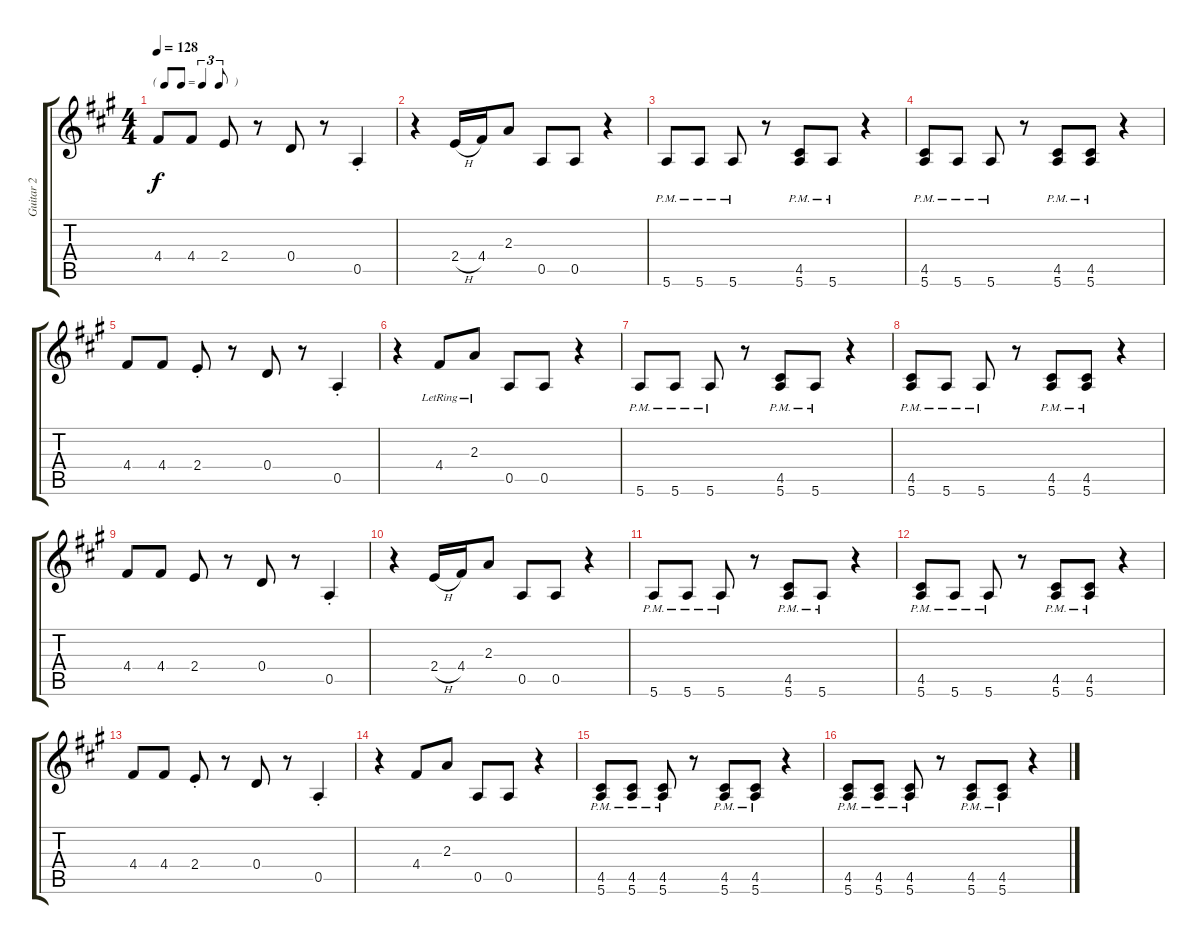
\track ("Guitar 2" "Guitar 2") {instrument electricguitarclean}
\staff {score tabs}
\tuning (E4 B3 G3 D3 A2 E2) {hide}
\ts (4 4)
\tf triplet8th
\tempo 128
\clef g2
\ks a
4.4.8{dy f} 4.4.8 2.4.8 r.8 0.4.8 r.8 0.5{st}.4 |
r.4 2.4{h}.16 4.4.16 2.3.8 0.5.8 0.5.8 r.4 |
5.6{pm}.8 5.6{pm}.8 5.6{pm}.8 r.8 (4.5{pm} 5.6{pm}).8 5.6{pm}.8 r.4 |
(4.5{pm} 5.6{pm}).8 5.6{pm}.8 5.6{pm}.8 r.8 (4.5{pm} 5.6{pm}).8 (4.5{pm} 5.6{pm}).8 r.4 |
4.4.8 4.4.8 2.4{st}.8 r.8 0.4.8 r.8 0.5{st}.4 |
r.4 4.4{lr}.8 2.3{lr}.8 0.5.8 0.5.8 r.4 |
5.6{pm}.8 5.6{pm}.8 5.6{pm}.8 r.8 (4.5{pm} 5.6{pm}).8 5.6{pm}.8 r.4 |
(4.5{pm} 5.6{pm}).8 5.6{pm}.8 5.6{pm}.8 r.8 (4.5{pm} 5.6{pm}).8 (4.5{pm} 5.6{pm}).8 r.4 |
4.4.8 4.4.8 2.4.8 r.8 0.4.8 r.8 0.5{st}.4 |
r.4 2.4{h}.16 4.4.16 2.3.8 0.5.8 0.5.8 r.4 |
5.6{pm}.8 5.6{pm}.8 5.6{pm}.8 r.8 (4.5{pm} 5.6{pm}).8 5.6{pm}.8 r.4 |
(4.5{pm} 5.6{pm}).8 5.6{pm}.8 5.6{pm}.8 r.8 (4.5{pm} 5.6{pm}).8 (4.5{pm} 5.6{pm}).8 r.4 |
4.4.8 4.4.8 2.4{st}.8 r.8 0.4.8 r.8 0.5{st}.4 |
r.4 4.4.8 2.3.8 0.5.8 0.5.8 r.4 |
(4.5{pm} 5.6{pm}).8 (4.5{pm} 5.6{pm}).8 (4.5{pm} 5.6{pm}).8 r.8 (4.5{pm} 5.6{pm}).8 (4.5{pm} 5.6{pm}).8 r.4 |
(4.5{pm} 5.6{pm}).8 (4.5{pm} 5.6{pm}).8 (4.5{pm} 5.6{pm}).8 r.8 (4.5{pm} 5.6{pm}).8 (4.5{pm} 5.6{pm}).8 r.4
